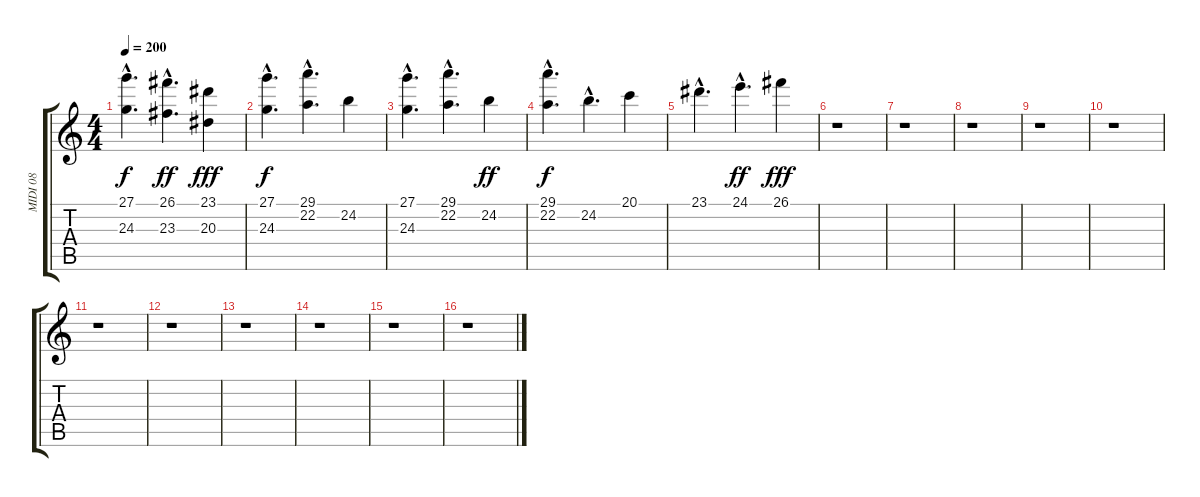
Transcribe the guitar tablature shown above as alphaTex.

\track ("MIDI 08" "MIDI 08") {instrument stringensemble2}
\staff {score tabs}
\tuning (E4 B3 G3 D3 A2 E2) {hide}
\ts (4 4)
\tempo 200
\clef g2
\ks c
(27.1{hac} 24.3{hac}).4{d dy f} (26.1{hac} 23.3{hac}).4{d dy ff} (23.1 20.3).4{dy fff} |
(27.1{hac} 24.3{hac}).4{d dy f} (29.1{hac} 22.2{hac}).4{d} 24.2.4 |
(27.1{hac} 24.3{hac}).4{d} (29.1{hac} 22.2{hac}).4{d} 24.2.4{dy ff} |
(29.1{hac} 22.2{hac}).4{d dy f} 24.2{hac}.4{d} 20.1.4 |
23.1{hac}.4{d} 24.1{hac}.4{d dy ff} 26.1.4{dy fff} |
r.1 |
r.1 |
r.1 |
r.1 |
r.1 |
r.1 |
r.1 |
r.1 |
r.1 |
r.1 |
r.1
